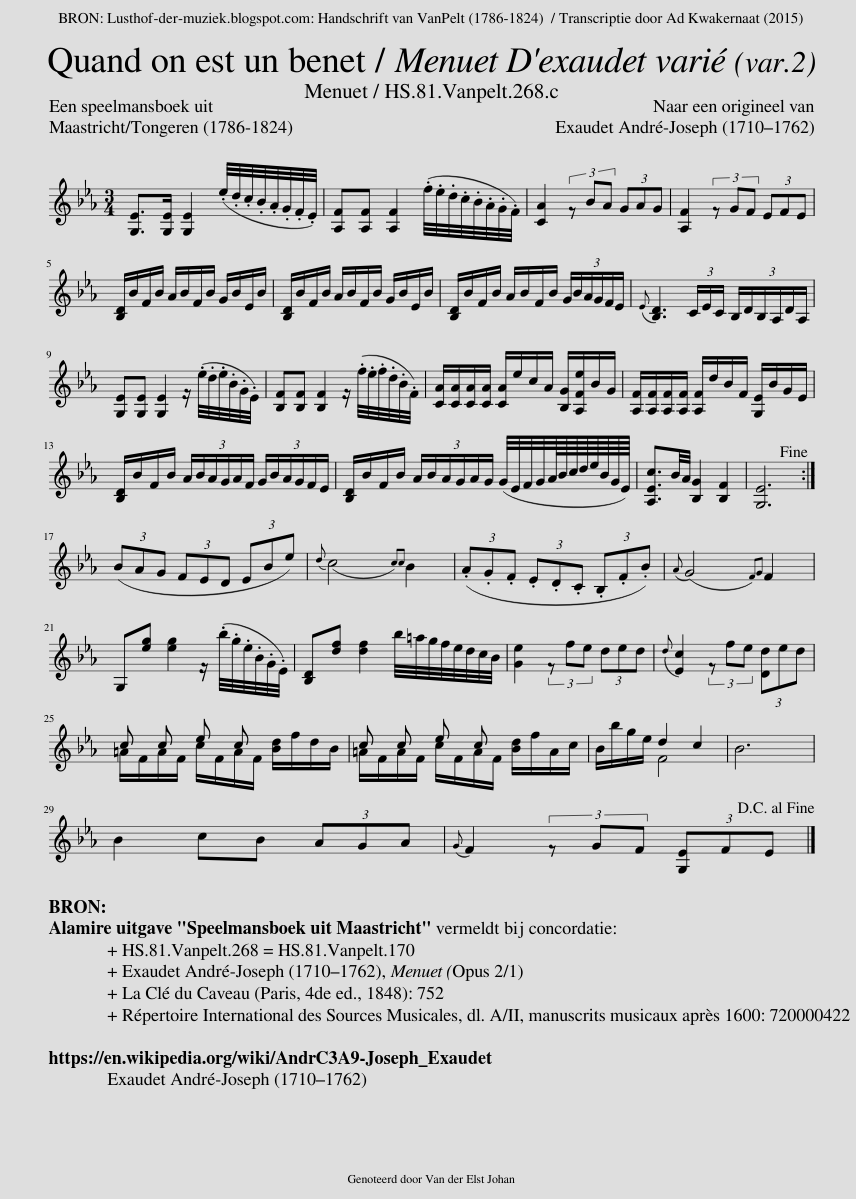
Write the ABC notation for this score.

X:1
%%score ( 1 2 )
L:1/8
Q:1/4=104
M:3/4
I:linebreak $
K:Eb
V:1 treble
V:2 treble
V:1
 [G,E]>[G,E] [G,E]2 (.e/4.d/4.c/4.B/4.A/4.G/4.F/4.E/4) | [A,F][A,F] [A,F]2 (.f/4.e/4.d/4.c/4.B/4.A/4.G/4.F/4) | [CA]2 (3z BA (3GAG | [A,F]2 (3z GF (3EFE |$ [B,D]/B/F/B/ A/B/F/B/ G/B/E/B/ | %5
 [B,D]/B/F/B/ A/B/F/B/ G/B/E/B/ | [B,D]/B/F/B/ A/B/F/B/ (3:2:6G/B/A/G/F/E/ |{E} [B,D]3 (3C/E/C/ (3:2:6B,/D/B,/A,/D/A,/ |$ [G,E][G,E] [G,E]2 z/ (.e/4.d/4.e/4.B/4.G/4.E/4) | [B,F][B,F] [B,F]2 z/ (.f/4.e/4.f/4.d/4.B/4.F/4) | %10
 [CA]/[CA]/[CA]/[CA]/ [CA]/e/c/A/ [B,G]/[A,Fe]/B/G/ | [A,F]/[A,F]/[A,F]/[A,F]/ [A,F]/d/B/F/ [G,E]/B/G/E/ |$ [B,D]/B/F/B/ (3:2:6A/B/A/G/A/F/ (3:2:6G/B/A/G/F/E/ | [B,D]/B/F/B/ (3:2:6A/B/A/G/A/G/ (G/4E/4F/4G/4A/8B/8c/8d/8e/8B/8G/8E/8) | [A,Ec]3/2B/4A/4 [B,G]2 [B,F]2 | %15
 [G,E]6!fine! :|$ (3(BAG (3FED (3EBe) |{d} (c4{c)c} B2 | (3(.A.G.F (3.E.D.C (3.B,.F.B) |{A} (G4{F)G} F2 |$ %20
 G,[eg] [eg]2 z/ (.b/4.g/4.e/4.B/4.G/4.E/4) | [B,D][df] [df]2 b/4=a/4g/4f/4e/4d/4c/4B/4 | [Ge]2 (3z fe (3ded |{d} [Ec]2 (3z fe (3[Dd]ed |$ c c e c [Bd]/f/d/B/ | %25
 c c e c [Bd]/f/=A/c/ | B/b/g/e/ d2 c2 | B6 |$ B2 cB (3AGA |{G} F2 (3z GF (3[G,E]FE!D.C.! |] %30
V:2
 x6 | x6 | x6 | x6 |$ x6 | %5
 x6 | x6 | x6 |$ x6 | x6 | %10
 x6 | x6 |$ x6 | x6 | x6 | %15
 x6 :|$ x6 | x6 | x6 | x6 |$ %20
 x6 | x6 | x6 | x6 |$ =A/F/A/F/ c/F/A/F/ x2 | %25
 =A/F/A/F/ c/F/A/F/ x2 | x2 F4 | x6 |$ x6 | x6 |] %30
